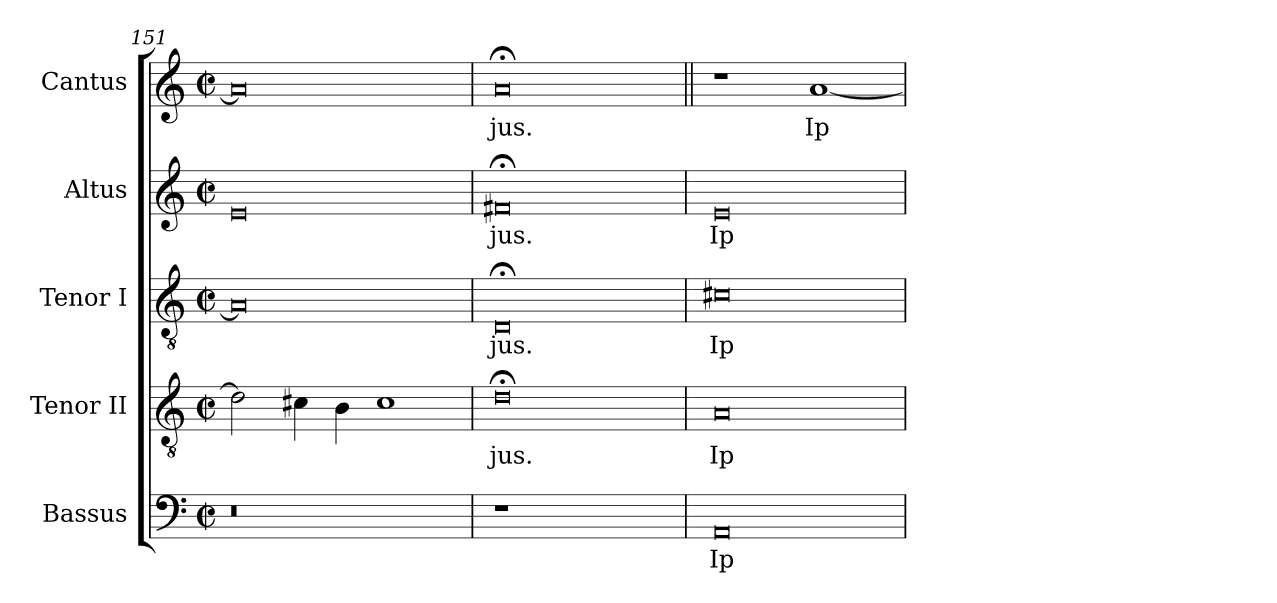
**kern	**text	**kern	**text	**kern	**text	**kern	**text	**kern	**text
*part5	*part5	*part4	*part4	*part3	*part3	*part2	*part2	*part1	*part1
*staff5	*staff5	*staff4	*staff4	*staff3	*staff3	*staff2	*staff2	*staff1	*staff1
*I"Bassus	*	*I"Tenor II	*	*I"Tenor I	*	*I"Altus	*	*I"Cantus	*
*clefF4	*	*clefGv2	*	*clefGv2	*	*clefG2	*	*clefG2	*
*	*	*	*	*k[]	*	*	*	*	*
*	*	*	*	*C:	*	*	*	*	*
*M2/2	*	*M2/2	*	*M2/2	*	*M2/2	*	*M2/2	*
*met(c|)	*	*met(c|)	*	*met(c|)	*	*met(c|)	*	*met(c|)	*
=151	=151	=151	=151	=151	=151	=151	=151	=151	=151
0r	.	2d\]	.	0A]	.	0e	.	0a]	.
.	.	4c#X\	.	.	.	.	.	.	.
.	.	4B\	.	.	.	.	.	.	.
.	.	1c#	.	.	.	.	.	.	.
=152	=152	=152	=152	=152	=152	=152	=152	=152	=152
!	!	!	!LO:LY:b:cj	!	!LO:LY:b:cj	!	!LO:LY:b:cj	!	!LO:LY:b:cj
1r	.	0d;<	-jus.	0D;<	-jus.	0f#X;<	-jus.	0a;<	-jus.
1ryy	.	.	.	.	.	.	.	.	.
=153	=153||	=153	=153||	=153	=153||	=153	=153||	=153||	=153||
!	!LO:LY:b:cj	!	!LO:LY:b:cj	!	!LO:LY:b:cj	!	!LO:LY:b:cj	!	!
0AA	Ip	0A	Ip-	0c#X	Ip-	0e	Ip-	1r	.
!	!	!	!	!	!	!	!	!	!LO:LY:b:cj
.	.	.	.	.	.	.	.	[<1a	Ip-
=	=	=	=	=	=	=	=	=	=
*-	*-	*-	*-	*-	*-	*-	*-	*-	*-
